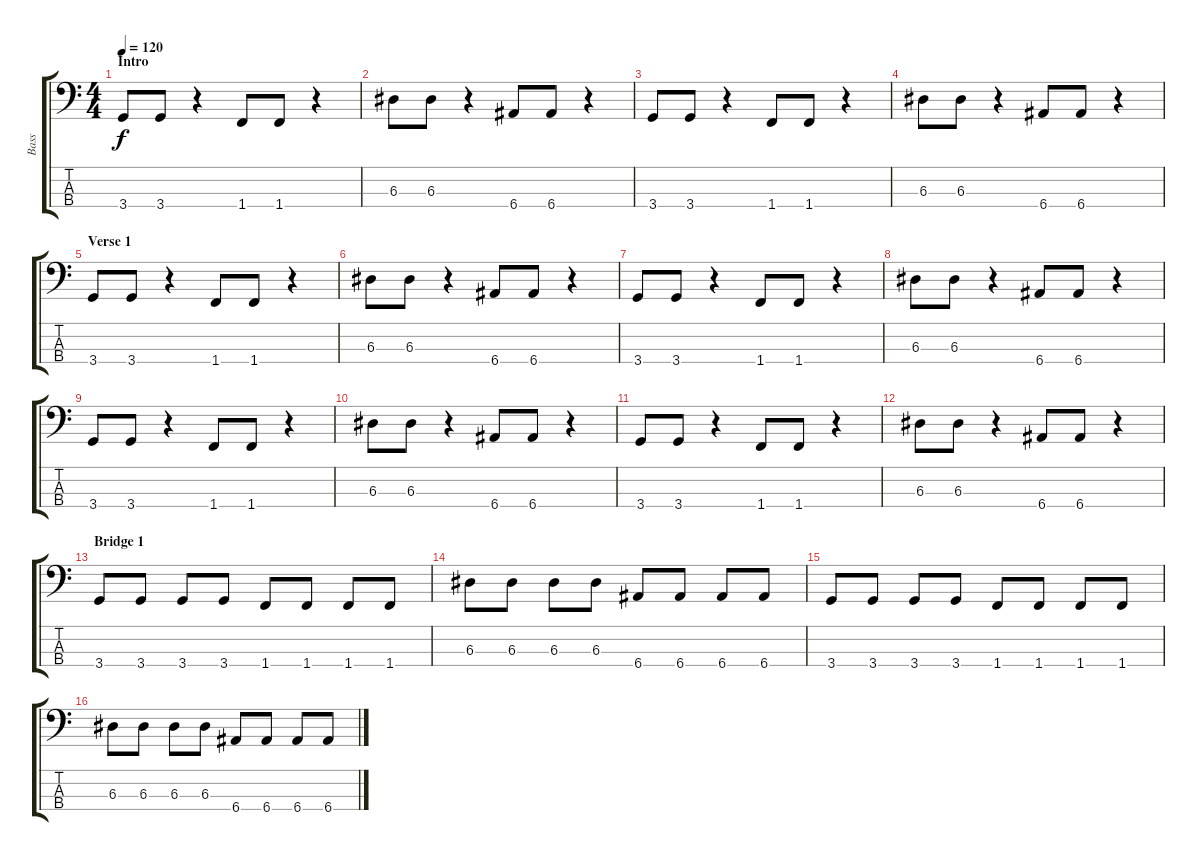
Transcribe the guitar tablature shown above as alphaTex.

\track ("Bass" "Bass") {instrument electricbasspick}
\staff {score tabs}
\tuning (G2 D2 A1 E1) {hide}
\ts (4 4)
\section ("" "Intro")
\tempo 120
\clef f4
\ks c
3.4.8{dy f instrument electricbasspick} 3.4.8 r.4 1.4.8 1.4.8 r.4 |
6.3.8 6.3.8 r.4 6.4.8 6.4.8 r.4 |
3.4.8 3.4.8 r.4 1.4.8 1.4.8 r.4 |
6.3.8 6.3.8 r.4 6.4.8 6.4.8 r.4 |
\section ("" "Verse 1")
3.4.8 3.4.8 r.4 1.4.8 1.4.8 r.4 |
6.3.8 6.3.8 r.4 6.4.8 6.4.8 r.4 |
3.4.8 3.4.8 r.4 1.4.8 1.4.8 r.4 |
6.3.8 6.3.8 r.4 6.4.8 6.4.8 r.4 |
3.4.8 3.4.8 r.4 1.4.8 1.4.8 r.4 |
6.3.8 6.3.8 r.4 6.4.8 6.4.8 r.4 |
3.4.8 3.4.8 r.4 1.4.8 1.4.8 r.4 |
6.3.8 6.3.8 r.4 6.4.8 6.4.8 r.4 |
\section ("" "Bridge 1")
3.4.8 3.4.8 3.4.8 3.4.8 1.4.8 1.4.8 1.4.8 1.4.8 |
6.3.8 6.3.8 6.3.8 6.3.8 6.4.8 6.4.8 6.4.8 6.4.8 |
3.4.8 3.4.8 3.4.8 3.4.8 1.4.8 1.4.8 1.4.8 1.4.8 |
6.3.8 6.3.8 6.3.8 6.3.8 6.4.8 6.4.8 6.4.8 6.4.8
